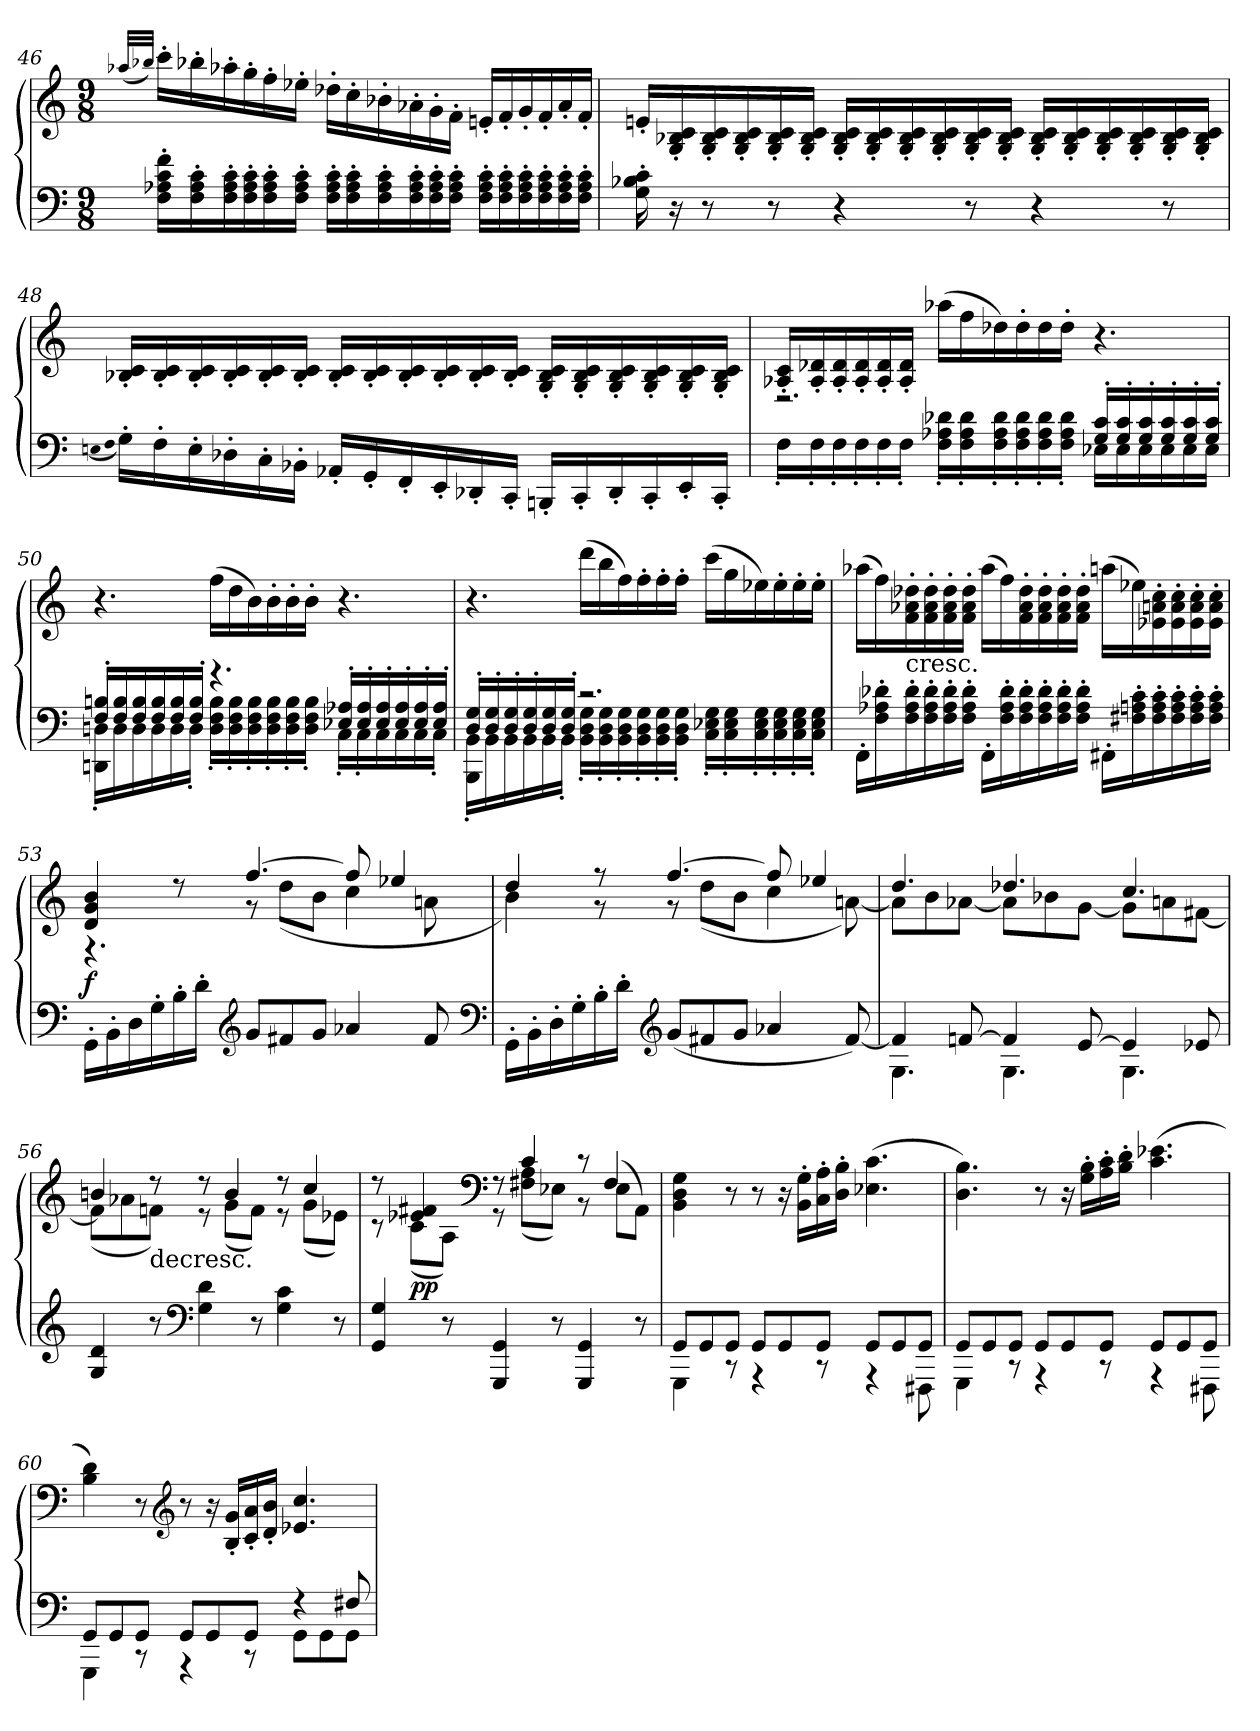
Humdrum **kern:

**kern	**kern	**dynam
*part1	*part1	*part1
*staff2	*staff1	*staff1/2
*clefF4	*clefG2	*
*k[]	*k[]	*
*C:	*C:	*
*M9/8	*M9/8	*
=46	=46	=46
.	(32qaa-X/LLL	.
.	32qbb-X/JJJ)	.
16F'\ 16A-X'\ 16c'\ 16f'\LL	16ccc'\LL	.
16F'\ 16A-'\ 16c'\	16bb-X'\	.
16F'\ 16A-'\ 16c'\	16aa-X'\	.
16F'\ 16A-'\ 16c'\	16gg'\	.
16F'\ 16A-'\ 16c'\	16ff'\	.
16F'\ 16A-'\ 16c'\JJ	16ee-X'\JJ	.
16F'\ 16A-'\ 16c'\LL	16dd-X'\LL	.
16F'\ 16A-'\ 16c'\	16cc'\	.
16F'\ 16A-'\ 16c'\	16b-X'\	.
16F'\ 16A-'\ 16c'\	16a-X'\	.
16F'\ 16A-'\ 16c'\	16g'\	.
16F'\ 16A-'\ 16c'\JJ	16f'\JJ	.
16F'\ 16A-'\ 16c'\LL	16en'/LL	.
16F'\ 16A-'\ 16c'\	16f'/	.
16F'\ 16A-'\ 16c'\	16g'/	.
16F'\ 16A-'\ 16c'\	16f'/	.
16F'\ 16A-'\ 16c'\	16a-'/	.
16F'\ 16A-'\ 16c'\JJ	16f'/JJ	.
=47	=47	=47
16G'\ 16B-X'\ 16c'\	16en'/LL	.
16r	16G'/ 16B-X'/ 16c'/	.
8r	16G'/ 16B-'/ 16c'/	.
.	16G'/ 16B-'/ 16c'/	.
8r	16G'/ 16B-'/ 16c'/	.
.	16G'/ 16B-'/ 16c'/JJ	.
4r	16G'/ 16B-'/ 16c'/LL	.
.	16G'/ 16B-'/ 16c'/	.
.	16G'/ 16B-'/ 16c'/	.
.	16G'/ 16B-'/ 16c'/	.
8r	16G'/ 16B-'/ 16c'/	.
.	16G'/ 16B-'/ 16c'/JJ	.
4r	16G'/ 16B-'/ 16c'/LL	.
.	16G'/ 16B-'/ 16c'/	.
.	16G'/ 16B-'/ 16c'/	.
.	16G'/ 16B-'/ 16c'/	.
8r	16G'/ 16B-'/ 16c'/	.
.	16G'/ 16B-'/ 16c'/JJ	.
=48	=48	=48
(qEn	.	.
qF	.	.
16G'\LL)	16B-X'/ 16c'/LL	.
16F'\	16B-'/ 16c'/	.
16E'\	16B-'/ 16c'/	.
16D-X'\	16B-'/ 16c'/	.
16C'\	16B-'/ 16c'/	.
16BB-X'\JJ	16B-'/ 16c'/JJ	.
16AA-X'/LL	16B-'/ 16c'/LL	.
16GG'/	16B-'/ 16c'/	.
16FF'/	16B-'/ 16c'/	.
16EE'/	16B-'/ 16c'/	.
16DD-X'/	16B-'/ 16c'/	.
16CC'/JJ	16B-'/ 16c'/JJ	.
16BBBn'/LL	16G'/ 16B-'/ 16c'/LL	.
16CC'/	16G'/ 16B-'/ 16c'/	.
16DD-'/	16G'/ 16B-'/ 16c'/	.
16CC'/	16G'/ 16B-'/ 16c'/	.
16EE'/	16G'/ 16B-'/ 16c'/	.
16CC'/JJ	16G'/ 16B-'/ 16c'/JJ	.
=49	=49	=49
*^	*	*
2.r	16F'\LL	16A-X'/ 16c'/LL	.
.	16F'\	16A-'/ 16d-X'/	.
.	16F'\	16A-'/ 16d-'/	.
.	16F'\	16A-'/ 16d-'/	.
.	16F'\	16A-'/ 16d-'/	.
.	16F'\JJ	16A-'/ 16d-'/JJ	.
.	16F'\ 16A-X'\ 16d-X'\LL	(16aa-X\LL	.
.	16F'\ 16A-'\ 16d-'\	16ff\	.
.	16F'\ 16A-'\ 16d-'\	16dd-X\)	.
.	16F'\ 16A-'\ 16d-'\	16dd-'\	.
.	16F'\ 16A-'\ 16d-'\	16dd-\	.
.	16F'\ 16A-'\ 16d-'\JJ	16dd-'\JJ	.
16G'/ 16c'/LL	16E-X\LL	4.r	.
16G'/ 16c'/	16E-\	.	.
16G'/ 16c'/	16E-\	.	.
16G'/ 16c'/	16E-\	.	.
16G'/ 16c'/	16E-\	.	.
16G'/ 16c'/JJ	16E-\JJ	.	.
=50	=50	=50	=50
16F'/ 16Bn'/LL	16DDn'\ 16Dn'\LL	4.r	.
16F/ 16B/	16D\	.	.
16F/ 16B/	16D\	.	.
16F/ 16B/	16D\	.	.
16F/ 16B/	16D\	.	.
16F'/ 16B'/JJ	16D'\JJ	.	.
4.r	16D'\ 16F'\ 16B'\LL	(16ff\LL	.
.	16D'\ 16F'\ 16B'\	16dd\	.
.	16D'\ 16F'\ 16B'\	16b\)	.
.	16D'\ 16F'\ 16B'\	16b'\	.
.	16D'\ 16F'\ 16B'\	16b'\	.
.	16D'\ 16F'\ 16B'\JJ	16b'\JJ	.
16E-X'/ 16A-X'/LL	16C'\LL	4.r	.
16E-'/ 16A-'/	16C'\	.	.
16E-'/ 16A-'/	16C\	.	.
16E-'/ 16A-'/	16C\	.	.
16E-'/ 16A-'/	16C\	.	.
16E-'/ 16A-'/JJ	16C'\JJ	.	.
=51	=51	=51	=51
16D'/ 16G'/LL	16BBB'\ 16BB'\LL	4.r	.
16D'/ 16G'/	16BB\	.	.
16D'/ 16G'/	16BB\	.	.
16D'/ 16G'/	16BB\	.	.
16D/ 16G/	16BB\	.	.
16D'/ 16G'/JJ	16BB'\JJ	.	.
2.r	16BB'\ 16D'\ 16G'\LL	(16ddd\LL	.
.	16BB'\ 16D'\ 16G'\	16bb\	.
.	16BB'\ 16D'\ 16G'\	16ff\)	.
.	16BB'\ 16D'\ 16G'\	16ff'\	.
.	16BB'\ 16D'\ 16G'\	16ff'\	.
.	16BB'\ 16D'\ 16G'\JJ	16ff'\JJ	.
.	16C'\ 16E-X'\ 16G'\LL	(16ccc\LL	.
.	16C'\ 16E-'\ 16G'\	16gg\	.
.	16C'\ 16E-'\ 16G'\	16ee-X\)	.
.	16C'\ 16E-'\ 16G'\	16ee-'\	.
.	16C'\ 16E-'\ 16G'\	16ee-'\	.
.	16C'\ 16E-'\ 16G'\JJ	16ee-'\JJ	.
*v	*v	*	*
=52	=52	=52
16FF'\LL	(16aa-X\LL	.
16F'\ 16A-X'\ 16d-X'\	16ff\)	.
!	!LO:TX:c:t=cresc.	!
16F'\ 16A-'\ 16d-'\	16f'\ 16a-X'\ 16dd-X'\	.
16F'\ 16A-'\ 16d-'\	16f'\ 16a-'\ 16dd-'\	.
16F'\ 16A-'\ 16d-'\	16f'\ 16a-'\ 16dd-'\	.
16F'\ 16A-'\ 16d-'\JJ	16f'\ 16a-'\ 16dd-'\JJ	.
16FF'\LL	(16aa-\LL	.
16F'\ 16A-'\ 16d-'\	16ff\)	.
16F'\ 16A-'\ 16d-'\	16f'\ 16a-'\ 16dd-'\	.
16F'\ 16A-'\ 16d-'\	16f'\ 16a-'\ 16dd-'\	.
16F'\ 16A-'\ 16d-'\	16f'\ 16a-'\ 16dd-'\	.
16F'\ 16A-'\ 16d-'\JJ	16f'\ 16a-'\ 16dd-'\JJ	.
16FF#X'\LL	(16aan\LL	.
16F#X'\ 16An'\ 16c'\	16ee-X\)	.
16F#'\ 16A'\ 16c'\	16e-X'\ 16an'\ 16cc'\	.
16F#'\ 16A'\ 16c'\	16e-'\ 16a'\ 16cc'\	.
16F#'\ 16A'\ 16c'\	16e-'\ 16a'\ 16cc'\	.
16F#'\ 16A'\ 16c'\JJ	16e-'\ 16a'\ 16cc'\JJ	.
=53	=53	=53
*	*^	*
16GG'\LL	4d/ 4g/ 4b/	4.r	f
16BB'\	.	.	.
16D\	.	.	.
16G'\	.	.	.
16B'\	8r	.	.
16d'\JJ	.	.	.
*clefG2	*	*	*
8g/L	[4.ff/	8r	.
8f#X/	.	(8dd\L	.
8g/J	.	8b\J	.
4a-X/	8ff/]	4cc\	.
.	4ee-X/	.	.
8f#/	.	8an\	.
*clefF4	*	*	*
=54	=54	=54	=54
16GG'\LL	4dd/	4b\)	.
16BB'\	.	.	.
16D'\	.	.	.
16G'\	.	.	.
16B'\	8r	8r	.
16d'\JJ	.	.	.
*clefG2	*	*	*
(8g/L	[4.ff/	8r	.
8f#X/	.	(8dd\L	.
8g/J	.	8b\J	.
4a-X/	8ff/]	4cc\	.
.	4ee-X/	.	.
[8f#/)	.	[8an\)	.
=55	=55	=55	=55
*^	*	*	*
4f#/]	4.G\	4.dd/	8a\L]	.
.	.	.	8b\	.
[8fn/	.	.	[8a-X\J	.
4f/]	4.G\	4.dd-X/	8a-\L]	.
.	.	.	8b-X\	.
[8e/	.	.	[8g\J	.
4e/]	4.G\	4.cc/	8g\L]	.
.	.	.	8an\	.
8e-X/	.	.	[8f#X\J	.
*v	*v	*	*	*
=56	=56	=56	=56
4G/ 4d/	4bn/	(8f#\L]	.
.	.	8a-X\	.
!	!LO:TX:c:t=decresc.	!	!
8r	8r	8fn\J)	.
*clefF4	*	*	*
4G\ 4d\	8r	8r	.
.	4b/	(8g\L	.
8r	.	8f\J)	.
4G\ 4c\	8r	8r	.
.	4cc/	(8g\L	.
8r	.	8e-X\J)	.
=57	=57	=57	=57
4GG/ 4G/	8r	8r	.
.	4e-X/ 4f#X/	(8c\L	pp
8r	.	8A\J)	.
*	*clefF4	*	*
4GGG/ 4GG/	8r	8r	.
.	4c/	(8F#X\ 8A\L	.
8r	.	8E-X\J)	.
4GGG/ 4GG/	8r	8r	.
.	(4F#/	8E-\L	.
8r	.	8AA\J)	.
*	*v	*v	*
=58	=58	=58
*^	*	*
8GG/L	4GGG\	4BB\ 4D\ 4G\	.
8GG/	.	.	.
8GG/J	8r	8r	.
8GG/L	4r	8r	.
8GG/	.	16r	.
.	.	16BB'\ 16G'\LL	.
8GG/J	8r	16C'\ 16A'\	.
.	.	16D'\ 16B'\JJ	.
8GG/L	4r	(4.E-X\ 4.c\	.
8GG/	.	.	.
8GG/J	8FFF#X\	.	.
=59	=59	=59	=59
8GG/L	4GGG\	4.D\ 4.B\)	.
8GG/	.	.	.
8GG/J	8r	.	.
8GG/L	4r	8r	.
8GG/	.	16r	.
.	.	16G'\ 16B'\LL	.
8GG/J	8r	16A'\ 16c'\	.
.	.	16B'\ 16d'\JJ	.
8GG/L	4r	(4.c\ 4.e-X\	.
8GG/	.	.	.
8GG/J	8FFF#X\	.	.
=60	=60	=60	=60
8GG/L	4GGG\	4B\ 4d\)	.
8GG/	.	.	.
8GG/J	8r	8r	.
*	*	*clefG2	*
8GG/L	4r	8r	.
8GG/	.	16r	.
.	.	16B'/ 16g'/LL	.
8GG/J	8r	16c'/ 16a'/	.
.	.	16d'/ 16b'/JJ	.
4r	8GG\L	4.e-X/ 4.cc/	.
.	8GG\	.	.
8F#X/	8GG\J	.	.
*v	*v	*	*
=	=	=
*-	*-	*-
